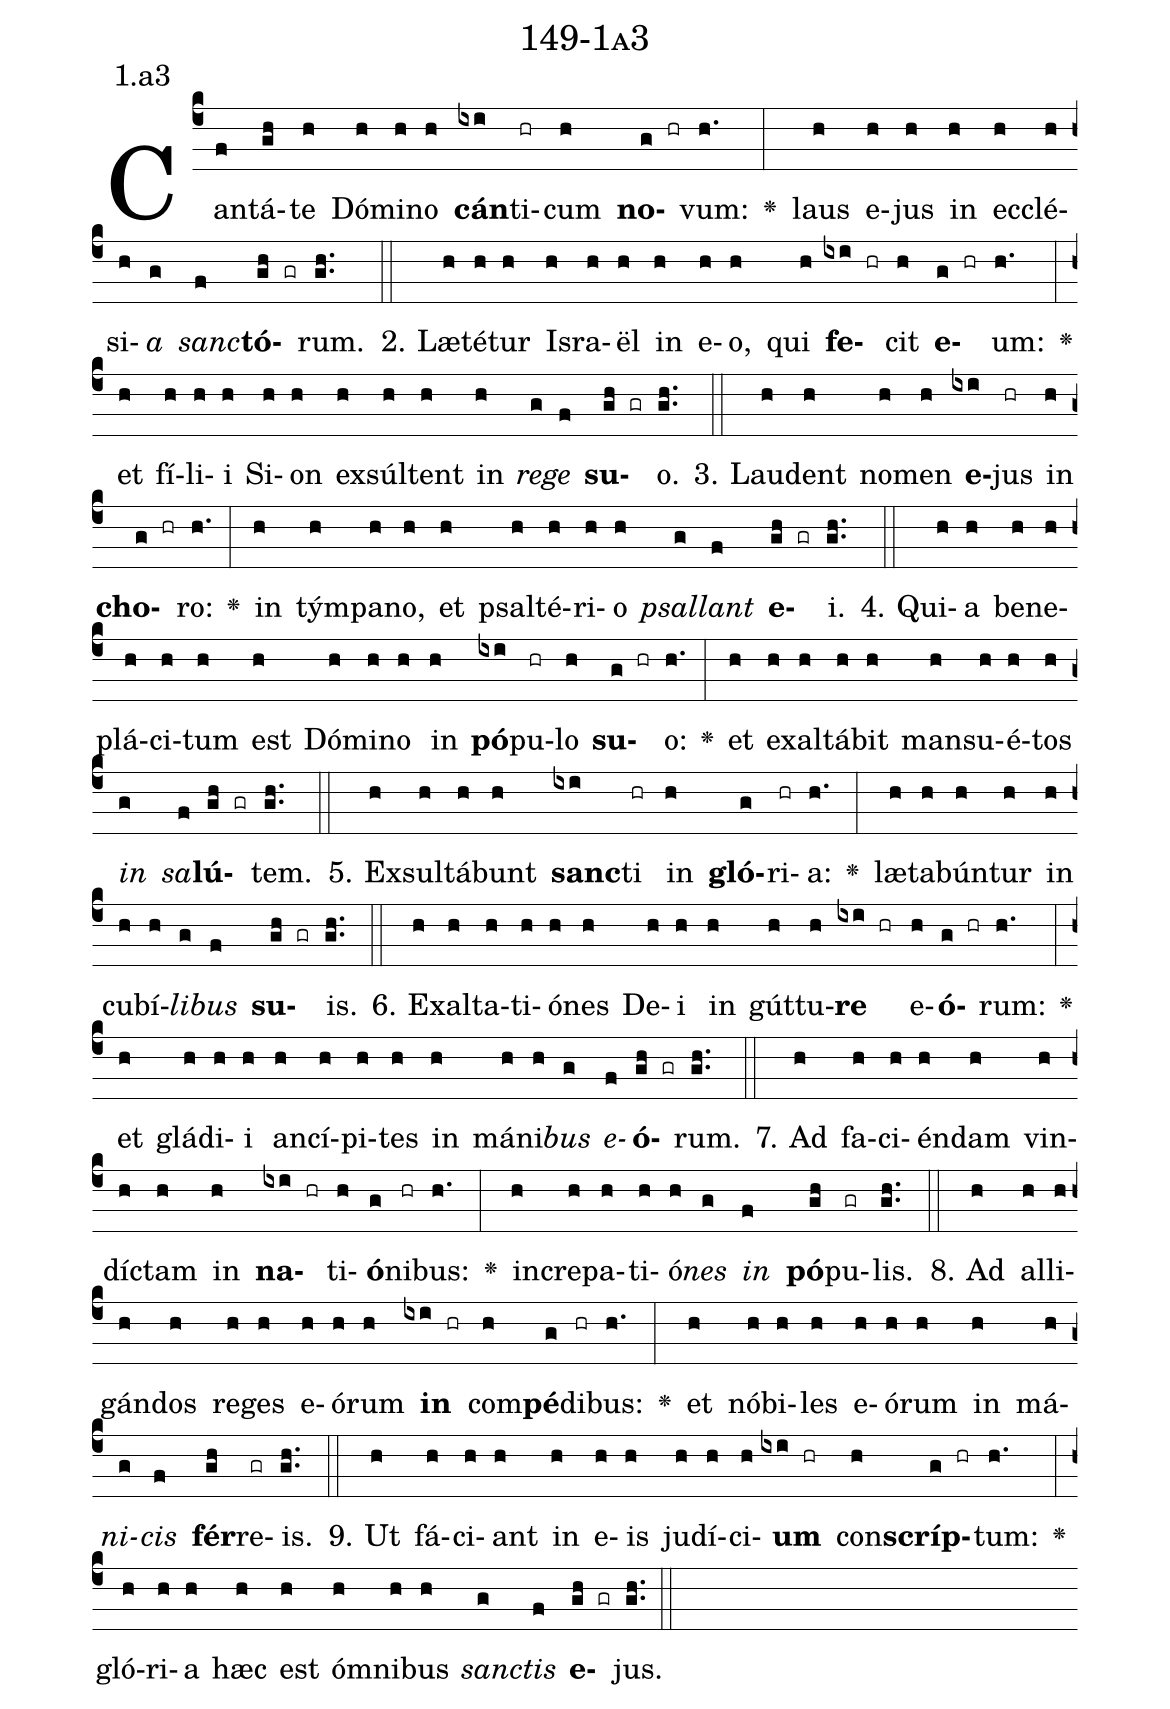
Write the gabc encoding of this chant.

name: 149-1a3;
annotation: 1.a3;
%%
(c4)Can(f)tá(gh)te(h) Dó(h)mi(h)no(h) <b>cán</b>(ixi)ti(hr)cum(h) <b>no</b>(g hr)vum:(h.) <v>\greheightstar</v>(:) laus(h) e(h)jus(h) in(h) ec(h)clé(h)si(h)<i>a</i>(g) <i>sanc</i>(f)<b>tó</b>(gh gr)rum.(gh..) (::)
2. Læ(h)té(h)tur(h) Is(h)ra(h)ël(h) in(h) e(h)o,(h) qui(h) <b>fe</b>(ixi hr)cit(h) <b>e</b>(g hr)um:(h.) <v>\greheightstar</v>(:) et(h) fí(h)li(h)i(h) Si(h)on(h) ex(h)súl(h)tent(h) in(h) <i>re</i>(g)<i>ge</i>(f) <b>su</b>(gh gr)o.(gh..) (::)
3. Lau(h)dent(h) no(h)men(h) <b>e</b>(ixi)jus(hr) in(h) <b>cho</b>(g hr)ro:(h.) <v>\greheightstar</v>(:) in(h) tým(h)pa(h)no,(h) et(h) psal(h)té(h)ri(h)o(h) <i>psal</i>(g)<i>lant</i>(f) <b>e</b>(gh gr)i.(gh..) (::)
4. Qui(h)a(h) be(h)ne(h)plá(h)ci(h)tum(h) est(h) Dó(h)mi(h)no(h) in(h) <b>pó</b>(ixi)pu(hr)lo(h) <b>su</b>(g hr)o:(h.) <v>\greheightstar</v>(:) et(h) ex(h)al(h)tá(h)bit(h) man(h)su(h)é(h)tos(h) <i>in</i>(g) <i>sa</i>(f)<b>lú</b>(gh gr)tem.(gh..) (::)
5. Ex(h)sul(h)tá(h)bunt(h) <b>sanc</b>(ixi)ti(hr) in(h) <b>gló</b>(g)ri(hr)a:(h.) <v>\greheightstar</v>(:) læ(h)ta(h)bún(h)tur(h) in(h) cu(h)bí(h)<i>li</i>(g)<i>bus</i>(f) <b>su</b>(gh gr)is.(gh..) (::)
6. Ex(h)al(h)ta(h)ti(h)ó(h)nes(h) De(h)i(h) in(h) gút(h)tu(h)<b>re</b>(ixi hr) e(h)<b>ó</b>(g hr)rum:(h.) <v>\greheightstar</v>(:) et(h) glá(h)di(h)i(h) an(h)cí(h)pi(h)tes(h) in(h) má(h)ni(h)<i>bus</i>(g) <i>e</i>(f)<b>ó</b>(gh gr)rum.(gh..) (::)
7. Ad(h) fa(h)ci(h)én(h)dam(h) vin(h)díc(h)tam(h) in(h) <b>na</b>(ixi hr)ti(h)<b>ó</b>(g)ni(hr)bus:(h.) <v>\greheightstar</v>(:) in(h)cre(h)pa(h)ti(h)ó(h)<i>nes</i>(g) <i>in</i>(f) <b>pó</b>(gh)pu(gr)lis.(gh..) (::)
8. Ad(h) al(h)li(h)gán(h)dos(h) re(h)ges(h) e(h)ó(h)rum(h) <b>in</b>(ixi hr) com(h)<b>pé</b>(g)di(hr)bus:(h.) <v>\greheightstar</v>(:) et(h) nó(h)bi(h)les(h) e(h)ó(h)rum(h) in(h) má(h)<i>ni</i>(g)<i>cis</i>(f) <b>fér</b>(gh)re(gr)is.(gh..) (::)
9. Ut(h) fá(h)ci(h)ant(h) in(h) e(h)is(h) ju(h)dí(h)ci(h)<b>um</b>(ixi hr) con(h)<b>scríp</b>(g hr)tum:(h.) <v>\greheightstar</v>(:) gló(h)ri(h)a(h) hæc(h) est(h) óm(h)ni(h)bus(h) <i>sanc</i>(g)<i>tis</i>(f) <b>e</b>(gh gr)jus.(gh..) (::)
